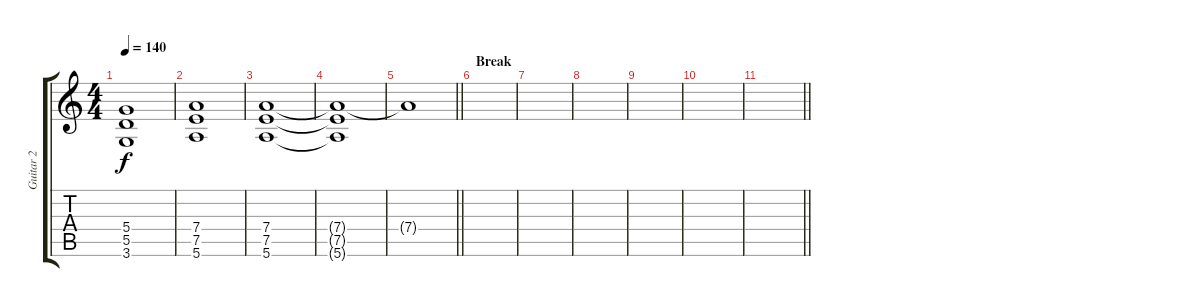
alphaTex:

\track ("Guitar 2" "Guitar 2") {instrument distortionguitar}
\staff {score tabs}
\tuning (E4 B3 G3 D3 A2 E2) {hide}
\ts (4 4)
\tempo 140
\clef g2
\ks c
(5.4 5.5 3.6).1{dy f} |
(7.4 7.5 5.6).1 |
(7.4 7.5 5.6).1 |
(7.4{t} 7.5{t} 5.6{t}).1 |
\barLineRight lightlight
7.4{t}.1{volume 6} |
\section ("" "Break")
|
|
|
|
|
\barLineRight lightlight
